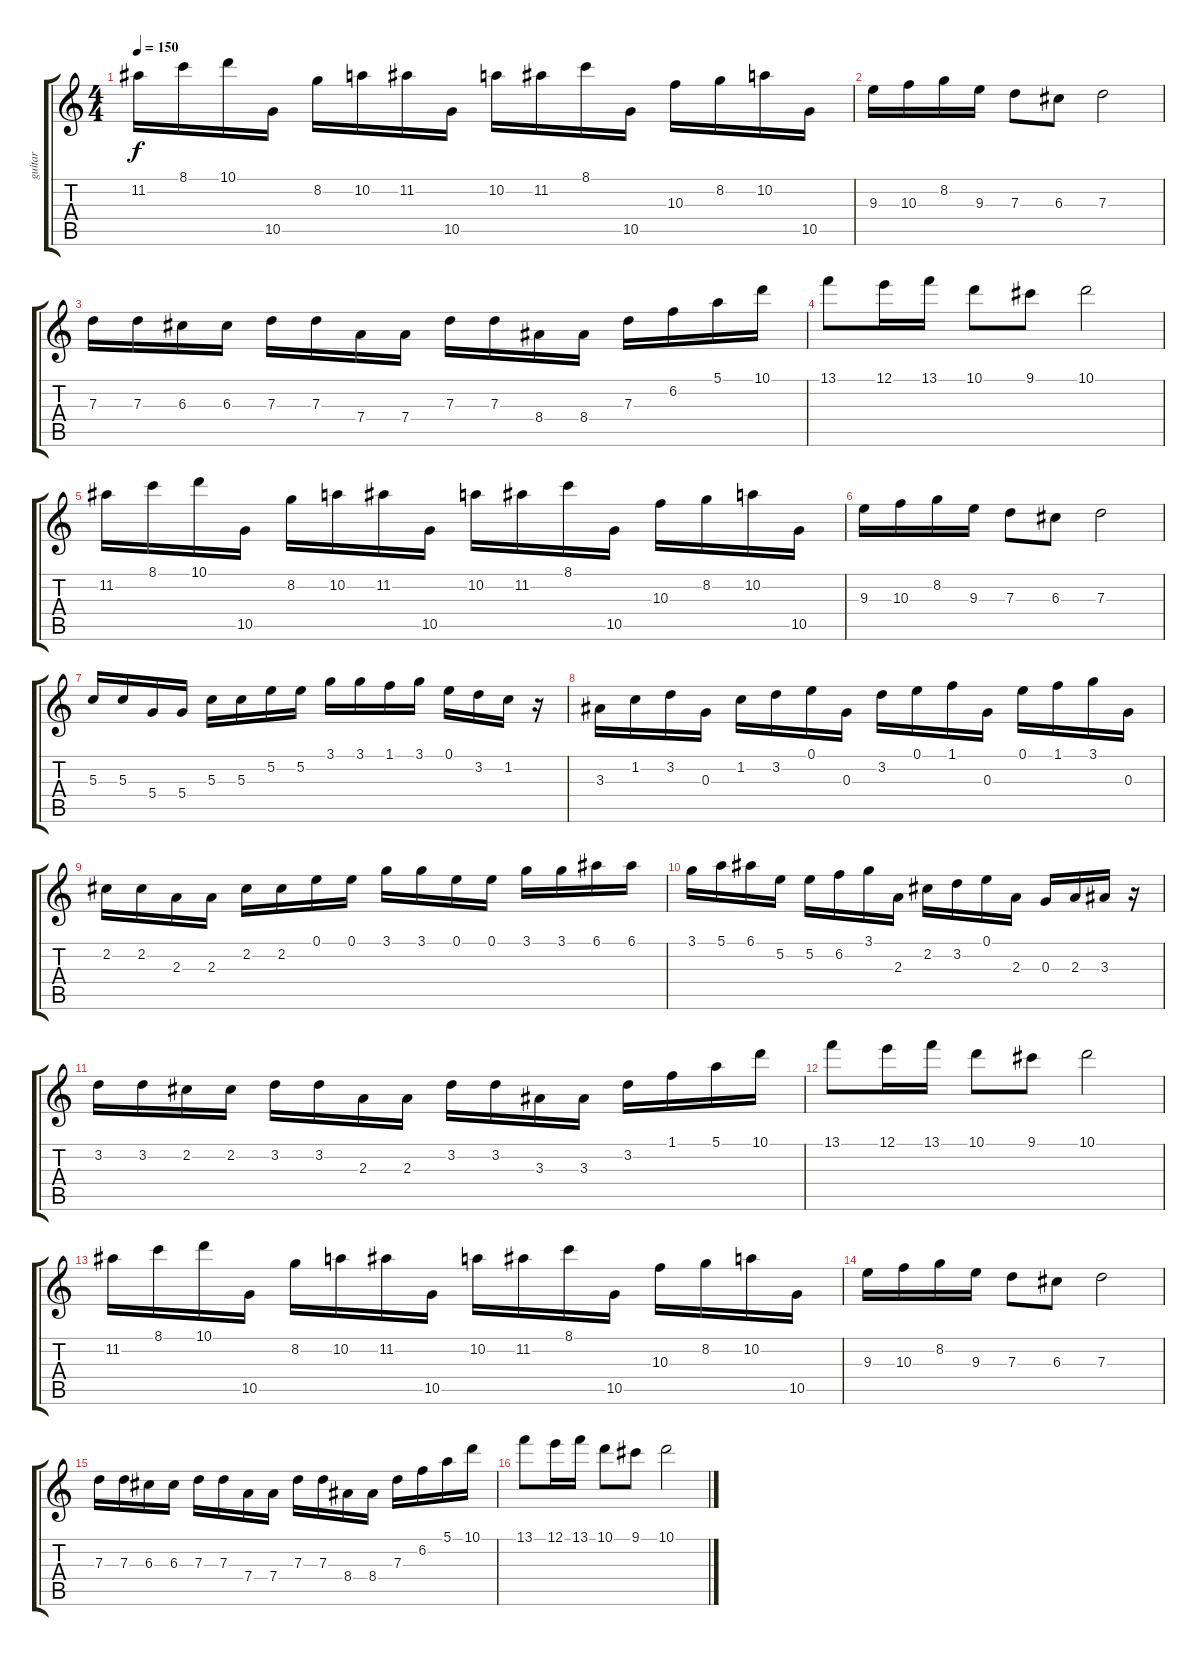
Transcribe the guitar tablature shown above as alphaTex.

\track ("guitar" "guitar") {instrument distortionguitar}
\staff {score tabs}
\tuning (E4 B3 G3 D3 A2 E2) {hide}
\ts (4 4)
\tempo 150
\clef g2
\ks c
11.2.16{dy f} 8.1.16 10.1.16 10.5.16 8.2.16 10.2.16 11.2.16 10.5.16 10.2.16 11.2.16 8.1.16 10.5.16 10.3.16 8.2.16 10.2.16 10.5.16 |
9.3.16 10.3.16 8.2.16 9.3.16 7.3.8 6.3.8 7.3.2 |
7.3.16 7.3.16 6.3.16 6.3.16 7.3.16 7.3.16 7.4.16 7.4.16 7.3.16 7.3.16 8.4.16 8.4.16 7.3.16 6.2.16 5.1.16 10.1.16 |
13.1.8 12.1.16 13.1.16 10.1.8 9.1.8 10.1.2 |
11.2.16 8.1.16 10.1.16 10.5.16 8.2.16 10.2.16 11.2.16 10.5.16 10.2.16 11.2.16 8.1.16 10.5.16 10.3.16 8.2.16 10.2.16 10.5.16 |
9.3.16 10.3.16 8.2.16 9.3.16 7.3.8 6.3.8 7.3.2 |
5.3.16 5.3.16 5.4.16 5.4.16 5.3.16 5.3.16 5.2.16 5.2.16 3.1.16 3.1.16 1.1.16 3.1.16 0.1.16 3.2.16 1.2.16 r.16 |
3.3.16 1.2.16 3.2.16 0.3.16 1.2.16 3.2.16 0.1.16 0.3.16 3.2.16 0.1.16 1.1.16 0.3.16 0.1.16 1.1.16 3.1.16 0.3.16 |
2.2.16 2.2.16 2.3.16 2.3.16 2.2.16 2.2.16 0.1.16 0.1.16 3.1.16 3.1.16 0.1.16 0.1.16 3.1.16 3.1.16 6.1.16 6.1.16 |
3.1.16 5.1.16 6.1.16 5.2.16 5.2.16 6.2.16 3.1.16 2.3.16 2.2.16 3.2.16 0.1.16 2.3.16 0.3.16 2.3.16 3.3.16 r.16 |
3.2.16 3.2.16 2.2.16 2.2.16 3.2.16 3.2.16 2.3.16 2.3.16 3.2.16 3.2.16 3.3.16 3.3.16 3.2.16 1.1.16 5.1.16 10.1.16 |
13.1.8 12.1.16 13.1.16 10.1.8 9.1.8 10.1.2 |
11.2.16 8.1.16 10.1.16 10.5.16 8.2.16 10.2.16 11.2.16 10.5.16 10.2.16 11.2.16 8.1.16 10.5.16 10.3.16 8.2.16 10.2.16 10.5.16 |
9.3.16 10.3.16 8.2.16 9.3.16 7.3.8 6.3.8 7.3.2 |
7.3.16 7.3.16 6.3.16 6.3.16 7.3.16 7.3.16 7.4.16 7.4.16 7.3.16 7.3.16 8.4.16 8.4.16 7.3.16 6.2.16 5.1.16 10.1.16 |
13.1.8 12.1.16 13.1.16 10.1.8 9.1.8 10.1.2
